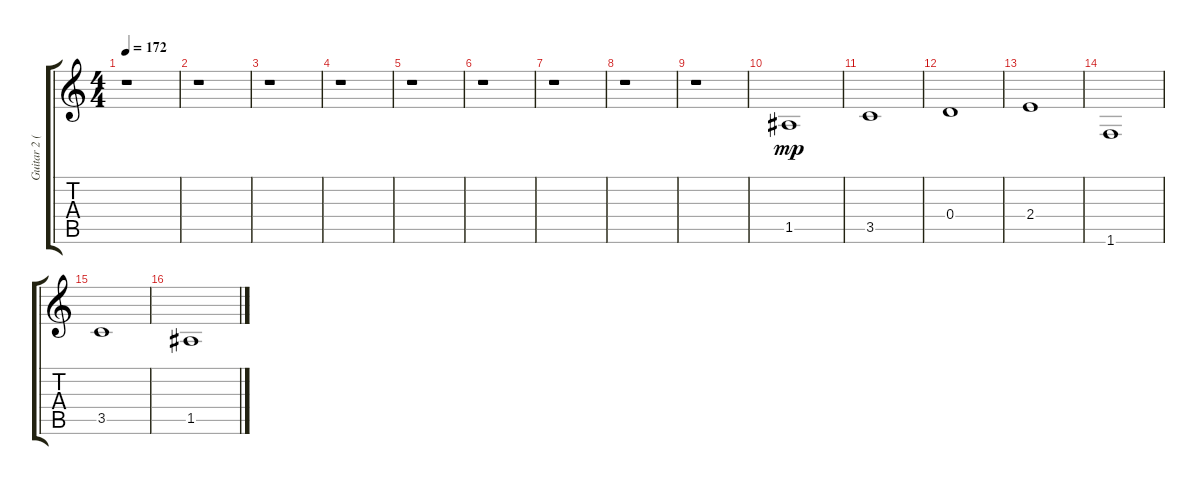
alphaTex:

\track ("Guitar 2 (Same)" "Guitar 2 (") {instrument overdrivenguitar}
\staff {score tabs}
\tuning (E4 B3 G3 D3 A2 E2) {hide}
\ts (4 4)
\tempo 172
\clef g2
\ks c
r.1{dy mp} |
r.1 |
r.1 |
r.1 |
r.1 |
r.1 |
r.1 |
r.1 |
r.1 |
1.5.1 |
3.5.1 |
0.4.1 |
2.4.1 |
1.6.1 |
3.5.1 |
1.5.1
